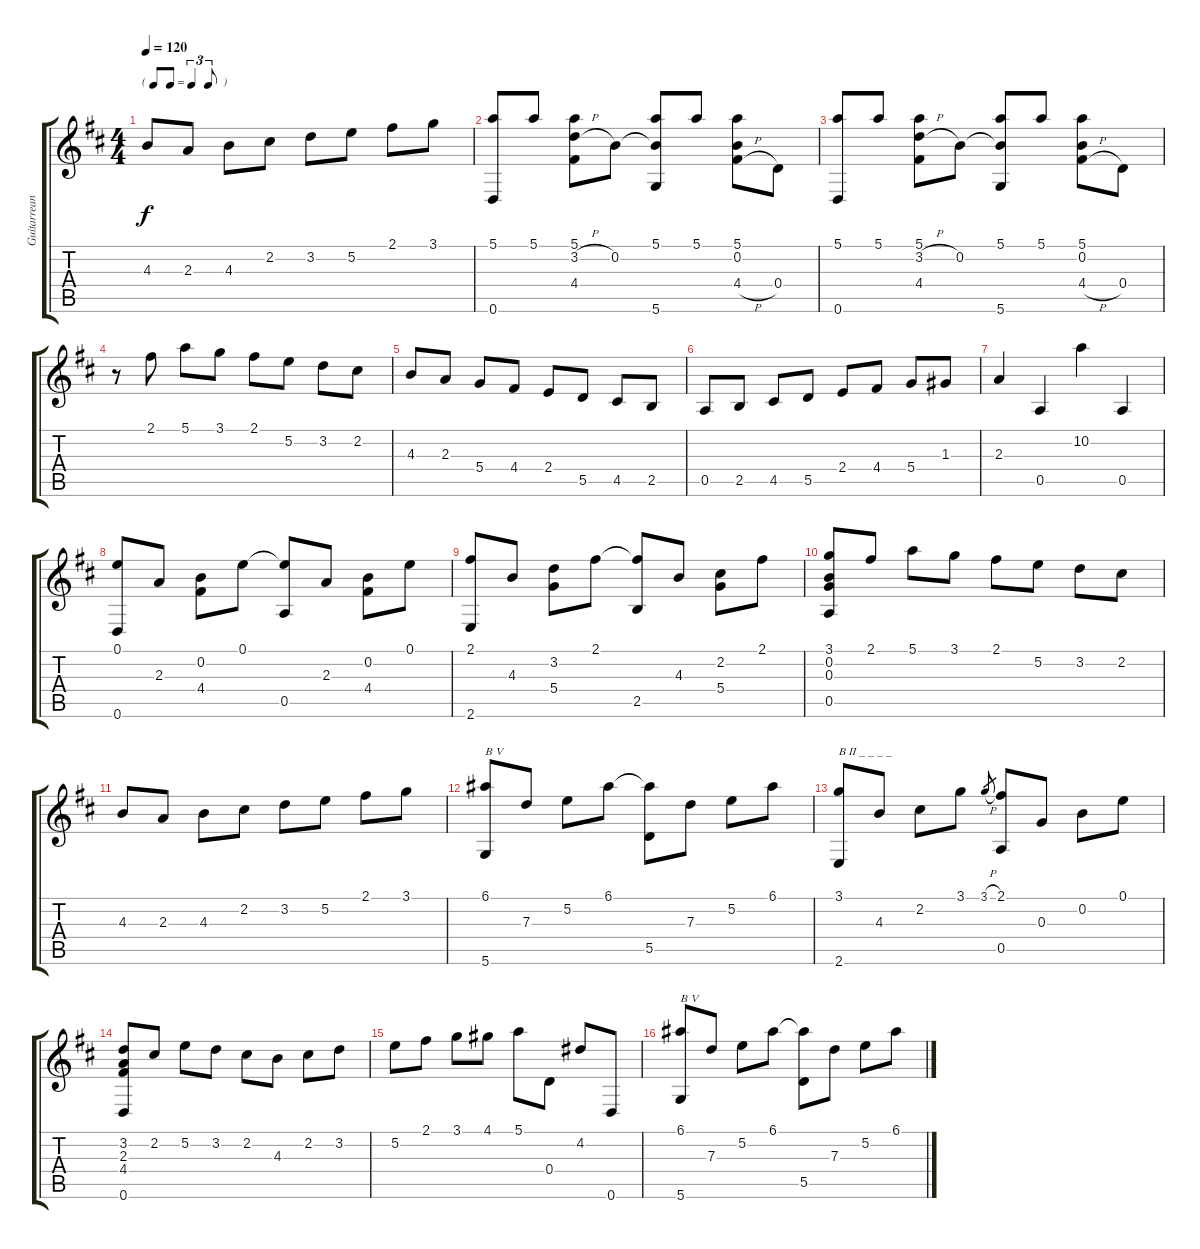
\track ("Guitarreando" "Guitarrean") {instrument acousticguitarnylon}
\staff {score tabs}
\tuning (E4 B3 G3 D3 A2 D2) {hide}
\ts (4 4)
\tf triplet8th
\tempo 120
\clef g2
\ks d
4.3.8{dy f} 2.3.8 4.3.8 2.2.8 3.2.8 5.2.8 2.1.8 3.1.8 |
(5.1 0.6).8 5.1.8 (5.1 3.2{h} 4.4).8 0.2.8 (5.1 0.2{t} 5.6).8 5.1.8 (5.1 0.2 4.4{h}).8 0.4.8 |
(5.1 0.6).8 5.1.8 (5.1 3.2{h} 4.4).8 0.2.8 (5.1 0.2{t} 5.6).8 5.1.8 (5.1 0.2 4.4{h}).8 0.4.8 |
r.8 2.1.8 5.1.8 3.1.8 2.1.8 5.2.8 3.2.8 2.2.8 |
4.3.8 2.3.8 5.4.8 4.4.8 2.4.8 5.5.8 4.5.8 2.5.8 |
0.5.8 2.5.8 4.5.8 5.5.8 2.4.8 4.4.8 5.4.8 1.3.8 |
2.3.4 0.5.4 10.2.4 0.5.4 |
(0.1 0.6).8 2.3.8 (0.2 4.4).8 0.1.8 (0.1{t} 0.5).8 2.3.8 (0.2 4.4).8 0.1.8 |
(2.1 2.6).8 4.3.8 (3.2 5.4).8 2.1.8 (2.1{t} 2.5).8 4.3.8 (2.2 5.4).8 2.1.8 |
(3.1 0.2 0.3 0.5).8 2.1.8 5.1.8 3.1.8 2.1.8 5.2.8 3.2.8 2.2.8 |
4.3.8 2.3.8 4.3.8 2.2.8 3.2.8 5.2.8 2.1.8 3.1.8 |
(6.1 5.6).8{txt "B V"} 7.3.8 5.2.8 6.1.8 (6.1{t} 5.5).8 7.3.8 5.2.8 6.1.8 |
(3.1 2.6).8{txt "B II _ _ _ _ "} 4.3.8 2.2.8 3.1.8 3.1{h}.8{gr} (2.1 0.5).8 0.3.8 0.2.8 0.1.8 |
(3.2 2.3 4.4 0.6).8 2.2.8 5.2.8 3.2.8 2.2.8 4.3.8 2.2.8 3.2.8 |
5.2.8 2.1.8 3.1.8 4.1.8 5.1.8 0.4.8 4.2.8 0.6.8 |
(6.1 5.6).8{txt "B V"} 7.3.8 5.2.8 6.1.8 (6.1{t} 5.5).8 7.3.8 5.2.8 6.1.8
